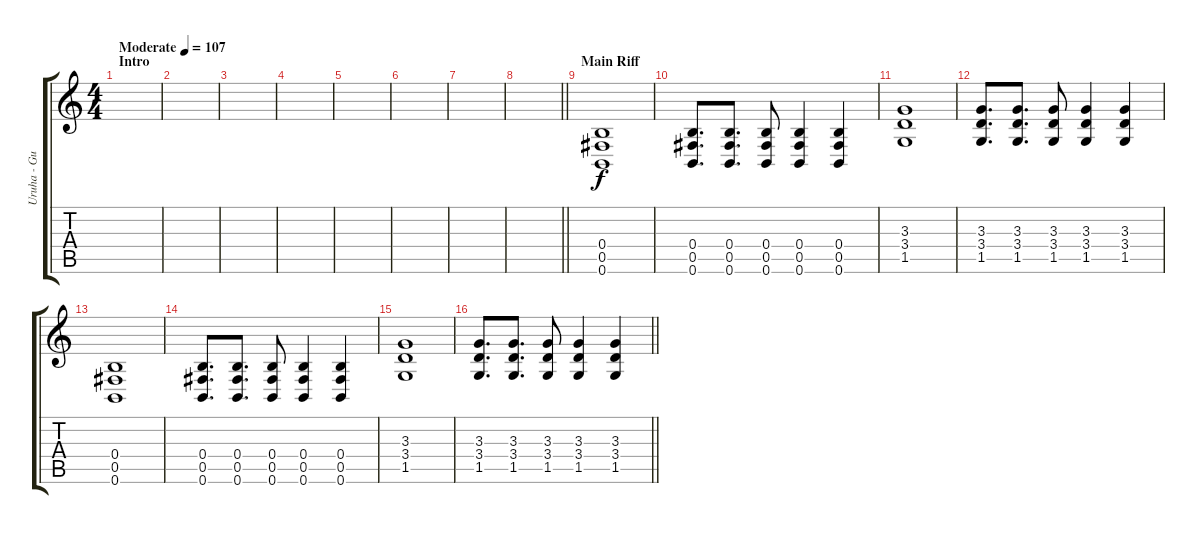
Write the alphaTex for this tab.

\track ("Uruha - Guitar 3" "Uruha - Gu") {instrument distortionguitar}
\staff {score tabs}
\tuning (Db4 Ab3 E3 B2 Gb2 B1) {hide}
\ts (4 4)
\section ("" "Intro")
\tempo (107 "Moderate")
\clef g2
\ks c
|
|
|
|
|
|
|
\barLineRight lightlight
|
\section ("" "Main Riff")
(0.4 0.5 0.6).1 |
(0.4 0.5 0.6).8{d} (0.4 0.5 0.6).8{d} (0.4 0.5 0.6).8 (0.4 0.5 0.6).4 (0.4 0.5 0.6).4 |
(3.3 3.4 1.5).1 |
(3.3 3.4 1.5).8{d} (3.3 3.4 1.5).8{d} (3.3 3.4 1.5).8 (3.3 3.4 1.5).4 (3.3 3.4 1.5).4 |
(0.4 0.5 0.6).1 |
(0.4 0.5 0.6).8{d} (0.4 0.5 0.6).8{d} (0.4 0.5 0.6).8 (0.4 0.5 0.6).4 (0.4 0.5 0.6).4 |
(3.3 3.4 1.5).1 |
\barLineRight lightlight
(3.3 3.4 1.5).8{d} (3.3 3.4 1.5).8{d} (3.3 3.4 1.5).8 (3.3 3.4 1.5).4 (3.3 3.4 1.5).4
